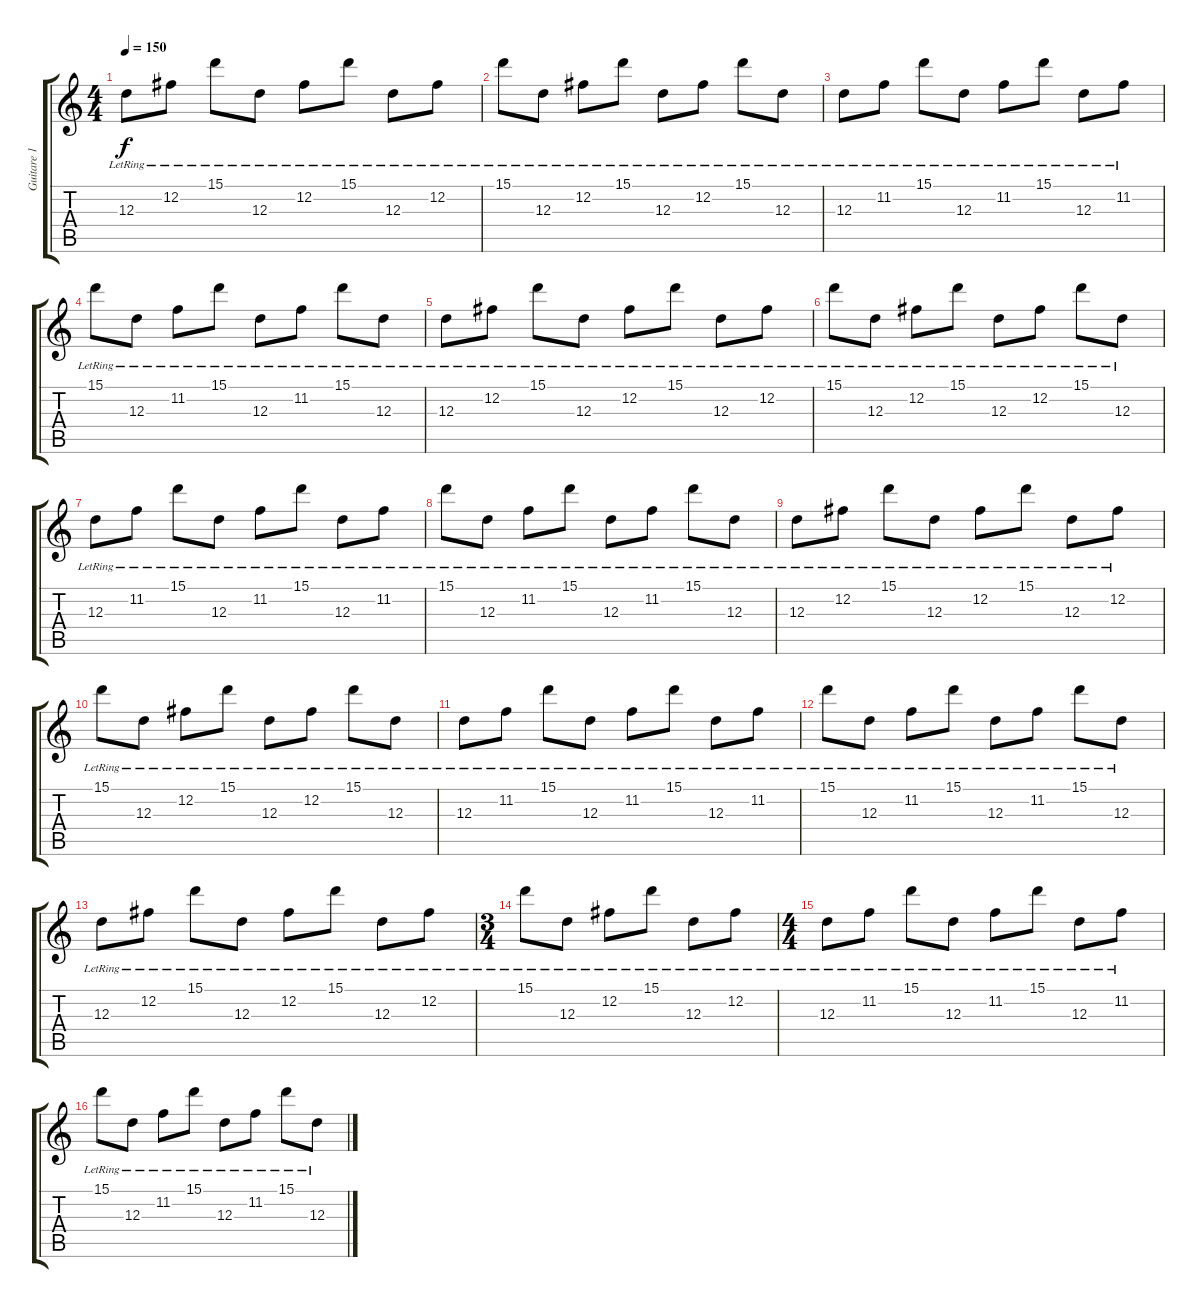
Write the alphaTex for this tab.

\track ("Guitare 1" "Guitare 1") {instrument distortionguitar}
\staff {score tabs}
\tuning (B3 Gb3 D3 A2 E2 B1) {hide}
\ts (4 4)
\tempo 150
\clef g2
\ks c
12.3{lr}.8{dy f instrument distortionguitar} 12.2{lr}.8 15.1{lr}.8 12.3{lr}.8 12.2{lr}.8 15.1{lr}.8 12.3{lr}.8 12.2{lr}.8 |
15.1{lr}.8 12.3{lr}.8 12.2{lr}.8 15.1{lr}.8 12.3{lr}.8 12.2{lr}.8 15.1{lr}.8 12.3{lr}.8 |
12.3{lr}.8 11.2{lr}.8 15.1{lr}.8 12.3{lr}.8 11.2{lr}.8 15.1{lr}.8 12.3{lr}.8 11.2{lr}.8 |
15.1{lr}.8 12.3{lr}.8 11.2{lr}.8 15.1{lr}.8 12.3{lr}.8 11.2{lr}.8 15.1{lr}.8 12.3{lr}.8 |
12.3{lr}.8 12.2{lr}.8 15.1{lr}.8 12.3{lr}.8 12.2{lr}.8 15.1{lr}.8 12.3{lr}.8 12.2{lr}.8 |
15.1{lr}.8 12.3{lr}.8 12.2{lr}.8 15.1{lr}.8 12.3{lr}.8 12.2{lr}.8 15.1{lr}.8 12.3{lr}.8 |
12.3{lr}.8 11.2{lr}.8 15.1{lr}.8 12.3{lr}.8 11.2{lr}.8 15.1{lr}.8 12.3{lr}.8 11.2{lr}.8 |
15.1{lr}.8 12.3{lr}.8 11.2{lr}.8 15.1{lr}.8 12.3{lr}.8 11.2{lr}.8 15.1{lr}.8 12.3{lr}.8 |
12.3{lr}.8 12.2{lr}.8 15.1{lr}.8 12.3{lr}.8 12.2{lr}.8 15.1{lr}.8 12.3{lr}.8 12.2{lr}.8 |
15.1{lr}.8 12.3{lr}.8 12.2{lr}.8 15.1{lr}.8 12.3{lr}.8 12.2{lr}.8 15.1{lr}.8 12.3{lr}.8 |
12.3{lr}.8 11.2{lr}.8 15.1{lr}.8 12.3{lr}.8 11.2{lr}.8 15.1{lr}.8 12.3{lr}.8 11.2{lr}.8 |
15.1{lr}.8 12.3{lr}.8 11.2{lr}.8 15.1{lr}.8 12.3{lr}.8 11.2{lr}.8 15.1{lr}.8 12.3{lr}.8 |
12.3{lr}.8 12.2{lr}.8 15.1{lr}.8 12.3{lr}.8 12.2{lr}.8 15.1{lr}.8 12.3{lr}.8 12.2{lr}.8 |
\ts (3 4)
15.1{lr}.8 12.3{lr}.8 12.2{lr}.8 15.1{lr}.8 12.3{lr}.8 12.2{lr}.8 |
\ts (4 4)
12.3{lr}.8 11.2{lr}.8 15.1{lr}.8 12.3{lr}.8 11.2{lr}.8 15.1{lr}.8 12.3{lr}.8 11.2{lr}.8 |
15.1{lr}.8 12.3{lr}.8 11.2{lr}.8 15.1{lr}.8 12.3{lr}.8 11.2{lr}.8 15.1{lr}.8 12.3{lr}.8
